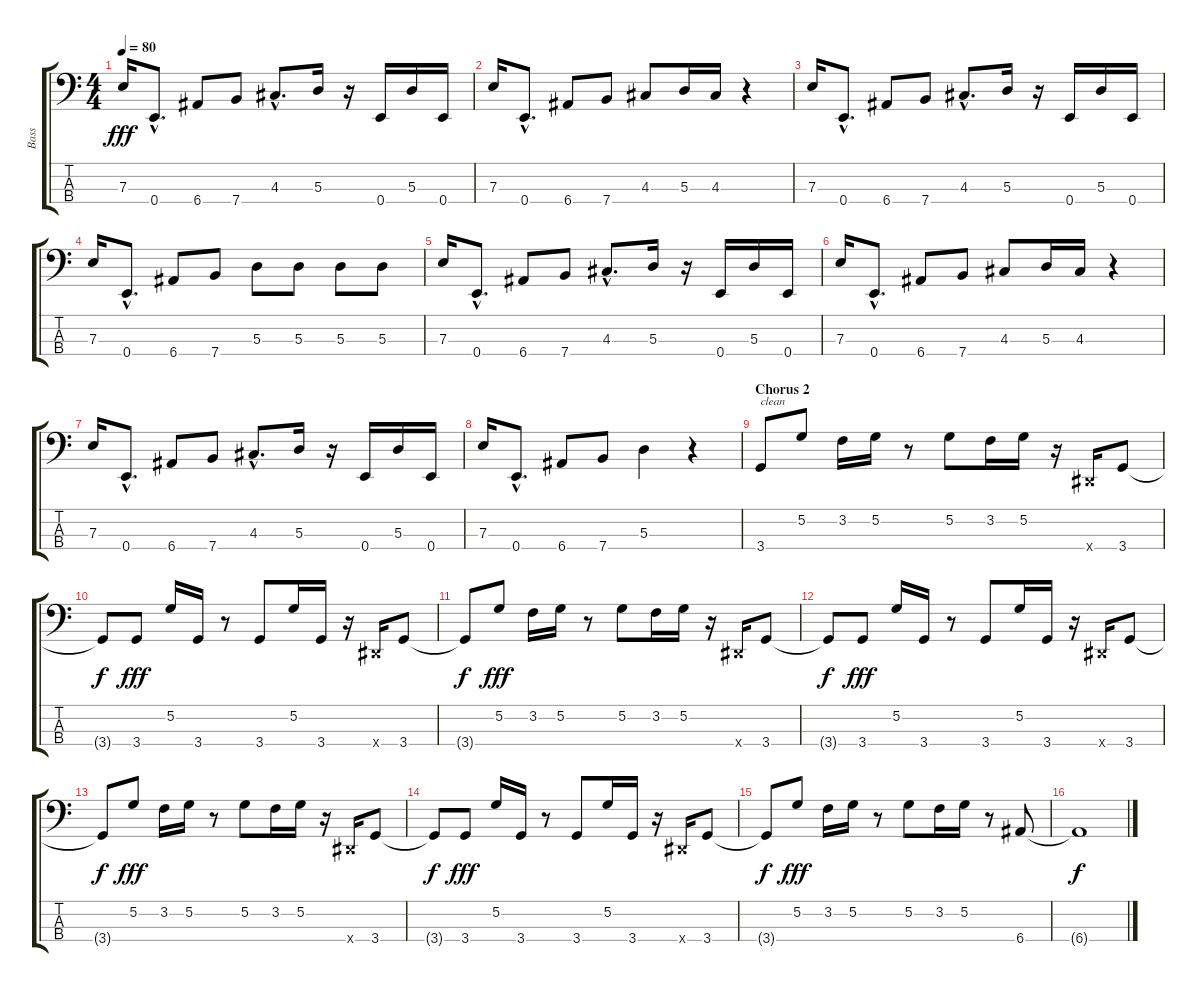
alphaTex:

\track ("Bass" "Bass") {instrument electricbassfinger}
\staff {score tabs}
\tuning (G2 D2 A1 E1) {hide}
\ts (4 4)
\tempo 80
\clef f4
\ks c
7.3.16{dy fff} 0.4{hac}.8{d} 6.4.8 7.4.8 4.3{hac}.8{d} 5.3.16 r.16 0.4.16 5.3.16 0.4.16 |
7.3.16 0.4{hac}.8{d} 6.4.8 7.4.8 4.3.8 5.3.16 4.3.16 r.4 |
7.3.16 0.4{hac}.8{d} 6.4.8 7.4.8 4.3{hac}.8{d} 5.3.16 r.16 0.4.16 5.3.16 0.4.16 |
7.3.16 0.4{hac}.8{d} 6.4.8 7.4.8 5.3.8 5.3.8 5.3.8 5.3.8 |
7.3.16 0.4{hac}.8{d} 6.4.8 7.4.8 4.3{hac}.8{d} 5.3.16 r.16 0.4.16 5.3.16 0.4.16 |
7.3.16 0.4{hac}.8{d} 6.4.8 7.4.8 4.3.8 5.3.16 4.3.16 r.4 |
7.3.16 0.4{hac}.8{d} 6.4.8 7.4.8 4.3{hac}.8{d} 5.3.16 r.16 0.4.16 5.3.16 0.4.16 |
7.3.16 0.4{hac}.8{d} 6.4.8 7.4.8 5.3.4 r.4 |
\section ("" "Chorus 2")
3.4.8{txt "clean"} 5.2.8 3.2.16 5.2.16 r.8 5.2.8 3.2.16 5.2.16 r.16 -1.4{x}.16 3.4.8 |
3.4{t}.8{dy f} 3.4.8{dy fff} 5.2.16 3.4.16 r.8 3.4.8 5.2.16 3.4.16 r.16 -1.4{x}.16 3.4.8 |
3.4{t}.8{dy f} 5.2.8{dy fff} 3.2.16 5.2.16 r.8 5.2.8 3.2.16 5.2.16 r.16 -1.4{x}.16 3.4.8 |
3.4{t}.8{dy f} 3.4.8{dy fff} 5.2.16 3.4.16 r.8 3.4.8 5.2.16 3.4.16 r.16 -1.4{x}.16 3.4.8 |
3.4{t}.8{dy f} 5.2.8{dy fff} 3.2.16 5.2.16 r.8 5.2.8 3.2.16 5.2.16 r.16 -1.4{x}.16 3.4.8 |
3.4{t}.8{dy f} 3.4.8{dy fff} 5.2.16 3.4.16 r.8 3.4.8 5.2.16 3.4.16 r.16 -1.4{x}.16 3.4.8 |
3.4{t}.8{dy f} 5.2.8{dy fff} 3.2.16 5.2.16 r.8 5.2.8 3.2.16 5.2.16 r.8 6.4.8 |
6.4{t}.1{dy f}
